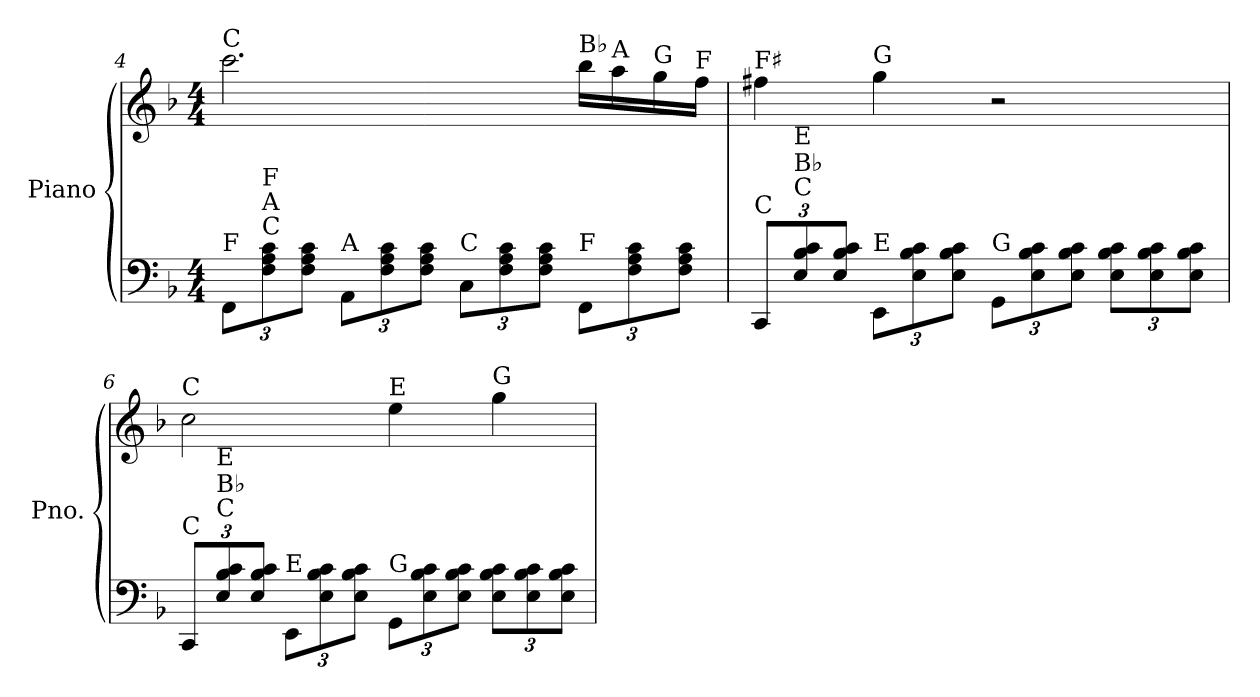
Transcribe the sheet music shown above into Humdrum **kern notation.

**kern	**kern
*part1	*part1
*staff2	*staff1
*I"Piano	*
*I'Pno.	*
!!LO:LB:g=z
*clefF4	*clefG2
*k[b-]	*k[b-]
*M4/4	*M4/4
*Xbrackettup	*
=4	=4
!	!LO:TX:a:t=C
!LO:TX:a:t=F	!
12FF\L	2.ccc\
!LO:TX:a:t=C	!
!LO:TX:a:t=A	!
!LO:TX:a:t=F	!
12F\ 12A\ 12c\	.
12F\ 12A\ 12c\J	.
!LO:TX:a:t=A	!
12AA\L	.
12F\ 12A\ 12c\	.
12F\ 12A\ 12c\J	.
!LO:TX:a:t=C	!
12C\L	.
12F\ 12A\ 12c\	.
12F\ 12A\ 12c\J	.
!	!LO:TX:a:t=B♭
!LO:TX:a:t=F	!
12FF\L	16bb-\LL
!	!LO:TX:a:t=A
.	16aa\
12F\ 12A\ 12c\	.
!	!LO:TX:a:t=G
.	16gg\
12F\ 12A\ 12c\J	.
!	!LO:TX:a:t=F
.	16ff\JJ
!!LO:LB:g=z
=5	=5
!	!LO:TX:a:t=F♯
!LO:TX:a:t=C	!
12CC/L	4ff#X\
!LO:TX:a:t=C	!
!LO:TX:a:t=B♭	!
!LO:TX:a:t=E	!
12E/ 12B-/ 12c/	.
12E/ 12B-/ 12c/J	.
!	!LO:TX:a:t=G
!LO:TX:a:t=E	!
12EE\L	4gg\
12E\ 12B-\ 12c\	.
12E\ 12B-\ 12c\J	.
!LO:TX:a:t=G	!
12GG\L	2r
12E\ 12B-\ 12c\	.
12E\ 12B-\ 12c\J	.
12E\ 12B-\ 12c\L	.
12E\ 12B-\ 12c\	.
12E\ 12B-\ 12c\J	.
!!LO:LB:g=z
=6	=6
!	!LO:TX:a:t=C
!LO:TX:a:t=C	!
12CC/L	2cc\
!LO:TX:a:t=C	!
!LO:TX:a:t=B♭	!
!LO:TX:a:t=E	!
12E/ 12B-/ 12c/	.
12E/ 12B-/ 12c/J	.
!LO:TX:a:t=E	!
12EE\L	.
12E\ 12B-\ 12c\	.
12E\ 12B-\ 12c\J	.
!	!LO:TX:a:t=E
!LO:TX:a:t=G	!
12GG\L	4ee\
12E\ 12B-\ 12c\	.
12E\ 12B-\ 12c\J	.
!	!LO:TX:a:t=G
12E\ 12B-\ 12c\L	4gg\
12E\ 12B-\ 12c\	.
12E\ 12B-\ 12c\J	.
=	=
*-	*-
